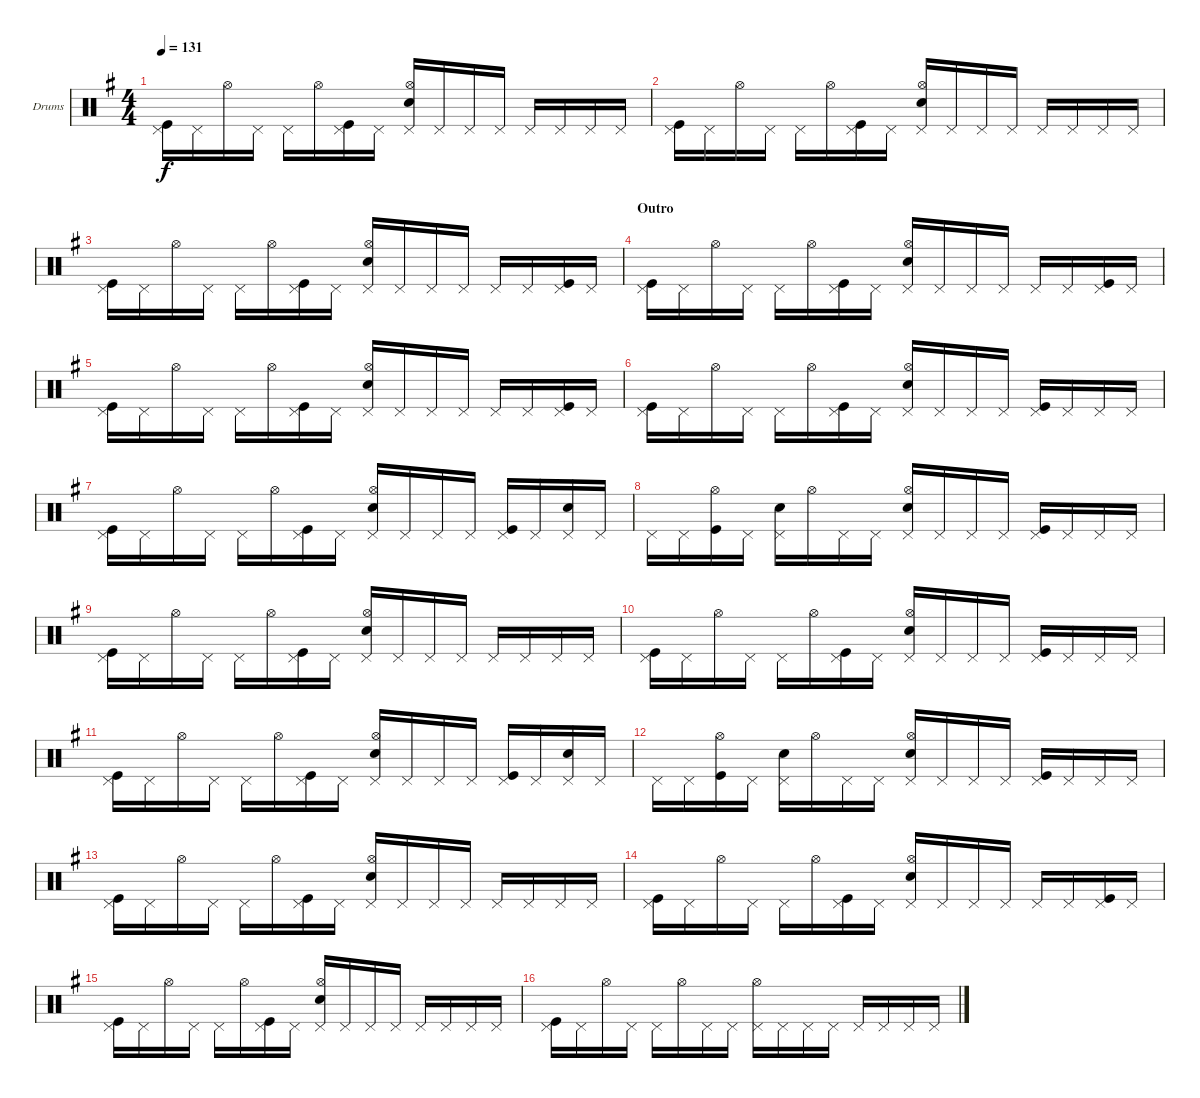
\bracketExtendMode groupsimilarinstruments
\firstSystemTrackNameOrientation horizontal
\otherSystemsTrackNameOrientation horizontal
\track ("Drumkit" "Drums") {instrument percussion}
\staff {score}
\articulation defaults
\ts (4 4)
\tempo 131
\clef neutral
\ks g
("Pedal Hi-Hat (hit)" "Kick (hit)").16{dy f} "Pedal Hi-Hat (hit)".16 "Hi-Hat (open)".16 "Pedal Hi-Hat (hit)".16 "Pedal Hi-Hat (hit)".16 "Hi-Hat (open)".16 ("Pedal Hi-Hat (hit)" "Kick (hit)").16 "Pedal Hi-Hat (hit)".16 ("Pedal Hi-Hat (hit)" "Hi-Hat (open)" "Snare (hit) 2").16 "Pedal Hi-Hat (hit)".16 "Pedal Hi-Hat (hit)".16 "Pedal Hi-Hat (hit)".16 "Pedal Hi-Hat (hit)".16 "Pedal Hi-Hat (hit)".16 "Pedal Hi-Hat (hit)".16 "Pedal Hi-Hat (hit)".16 |
("Pedal Hi-Hat (hit)" "Kick (hit)").16 "Pedal Hi-Hat (hit)".16 "Hi-Hat (open)".16 "Pedal Hi-Hat (hit)".16 "Pedal Hi-Hat (hit)".16 "Hi-Hat (open)".16 ("Pedal Hi-Hat (hit)" "Kick (hit)").16 "Pedal Hi-Hat (hit)".16 ("Pedal Hi-Hat (hit)" "Hi-Hat (open)" "Snare (hit) 2").16 "Pedal Hi-Hat (hit)".16 "Pedal Hi-Hat (hit)".16 "Pedal Hi-Hat (hit)".16 "Pedal Hi-Hat (hit)".16 "Pedal Hi-Hat (hit)".16 "Pedal Hi-Hat (hit)".16 "Pedal Hi-Hat (hit)".16 |
("Pedal Hi-Hat (hit)" "Kick (hit)").16 "Pedal Hi-Hat (hit)".16 "Hi-Hat (open)".16 "Pedal Hi-Hat (hit)".16 "Pedal Hi-Hat (hit)".16 "Hi-Hat (open)".16 ("Pedal Hi-Hat (hit)" "Kick (hit)").16 "Pedal Hi-Hat (hit)".16 ("Pedal Hi-Hat (hit)" "Hi-Hat (open)" "Snare (hit) 2").16 "Pedal Hi-Hat (hit)".16 "Pedal Hi-Hat (hit)".16 "Pedal Hi-Hat (hit)".16 "Pedal Hi-Hat (hit)".16 "Pedal Hi-Hat (hit)".16 ("Pedal Hi-Hat (hit)" "Kick (hit)").16 "Pedal Hi-Hat (hit)".16 |
\section ("" "Outro")
("Pedal Hi-Hat (hit)" "Kick (hit)").16 "Pedal Hi-Hat (hit)".16 "Hi-Hat (open)".16 "Pedal Hi-Hat (hit)".16 "Pedal Hi-Hat (hit)".16 "Hi-Hat (open)".16 ("Pedal Hi-Hat (hit)" "Kick (hit)").16 "Pedal Hi-Hat (hit)".16 ("Pedal Hi-Hat (hit)" "Hi-Hat (open)" "Snare (hit) 2").16 "Pedal Hi-Hat (hit)".16 "Pedal Hi-Hat (hit)".16 "Pedal Hi-Hat (hit)".16 "Pedal Hi-Hat (hit)".16 "Pedal Hi-Hat (hit)".16 ("Pedal Hi-Hat (hit)" "Kick (hit)").16 "Pedal Hi-Hat (hit)".16 |
("Pedal Hi-Hat (hit)" "Kick (hit)").16 "Pedal Hi-Hat (hit)".16 "Hi-Hat (open)".16 "Pedal Hi-Hat (hit)".16 "Pedal Hi-Hat (hit)".16 "Hi-Hat (open)".16 ("Pedal Hi-Hat (hit)" "Kick (hit)").16 "Pedal Hi-Hat (hit)".16 ("Pedal Hi-Hat (hit)" "Hi-Hat (open)" "Snare (hit) 2").16 "Pedal Hi-Hat (hit)".16 "Pedal Hi-Hat (hit)".16 "Pedal Hi-Hat (hit)".16 "Pedal Hi-Hat (hit)".16 "Pedal Hi-Hat (hit)".16 ("Pedal Hi-Hat (hit)" "Kick (hit)").16 "Pedal Hi-Hat (hit)".16 |
("Pedal Hi-Hat (hit)" "Kick (hit)").16 "Pedal Hi-Hat (hit)".16 "Hi-Hat (open)".16 "Pedal Hi-Hat (hit)".16 "Pedal Hi-Hat (hit)".16 "Hi-Hat (open)".16 ("Pedal Hi-Hat (hit)" "Kick (hit)").16 "Pedal Hi-Hat (hit)".16 ("Pedal Hi-Hat (hit)" "Hi-Hat (open)" "Snare (hit) 2").16 "Pedal Hi-Hat (hit)".16 "Pedal Hi-Hat (hit)".16 "Pedal Hi-Hat (hit)".16 ("Pedal Hi-Hat (hit)" "Kick (hit)").16 "Pedal Hi-Hat (hit)".16 "Pedal Hi-Hat (hit)".16 "Pedal Hi-Hat (hit)".16 |
("Pedal Hi-Hat (hit)" "Kick (hit)").16 "Pedal Hi-Hat (hit)".16 "Hi-Hat (open)".16 "Pedal Hi-Hat (hit)".16 "Pedal Hi-Hat (hit)".16 "Hi-Hat (open)".16 ("Pedal Hi-Hat (hit)" "Kick (hit)").16 "Pedal Hi-Hat (hit)".16 ("Pedal Hi-Hat (hit)" "Hi-Hat (open)" "Snare (hit) 2").16 "Pedal Hi-Hat (hit)".16 "Pedal Hi-Hat (hit)".16 "Pedal Hi-Hat (hit)".16 ("Pedal Hi-Hat (hit)" "Kick (hit)").16 "Pedal Hi-Hat (hit)".16 ("Pedal Hi-Hat (hit)" "Snare (hit) 2").16 "Pedal Hi-Hat (hit)".16 |
"Pedal Hi-Hat (hit)".16 "Pedal Hi-Hat (hit)".16 ("Hi-Hat (open)" "Kick (hit)").16 "Pedal Hi-Hat (hit)".16 ("Pedal Hi-Hat (hit)" "Snare (hit) 2").16 "Hi-Hat (open)".16 "Pedal Hi-Hat (hit)".16 "Pedal Hi-Hat (hit)".16 ("Pedal Hi-Hat (hit)" "Hi-Hat (open)" "Snare (hit) 2").16 "Pedal Hi-Hat (hit)".16 "Pedal Hi-Hat (hit)".16 "Pedal Hi-Hat (hit)".16 ("Pedal Hi-Hat (hit)" "Kick (hit)").16 "Pedal Hi-Hat (hit)".16 "Pedal Hi-Hat (hit)".16 "Pedal Hi-Hat (hit)".16 |
("Pedal Hi-Hat (hit)" "Kick (hit)").16 "Pedal Hi-Hat (hit)".16 "Hi-Hat (open)".16 "Pedal Hi-Hat (hit)".16 "Pedal Hi-Hat (hit)".16 "Hi-Hat (open)".16 ("Pedal Hi-Hat (hit)" "Kick (hit)").16 "Pedal Hi-Hat (hit)".16 ("Pedal Hi-Hat (hit)" "Hi-Hat (open)" "Snare (hit) 2").16 "Pedal Hi-Hat (hit)".16 "Pedal Hi-Hat (hit)".16 "Pedal Hi-Hat (hit)".16 "Pedal Hi-Hat (hit)".16 "Pedal Hi-Hat (hit)".16 "Pedal Hi-Hat (hit)".16 "Pedal Hi-Hat (hit)".16 |
("Pedal Hi-Hat (hit)" "Kick (hit)").16 "Pedal Hi-Hat (hit)".16 "Hi-Hat (open)".16 "Pedal Hi-Hat (hit)".16 "Pedal Hi-Hat (hit)".16 "Hi-Hat (open)".16 ("Pedal Hi-Hat (hit)" "Kick (hit)").16 "Pedal Hi-Hat (hit)".16 ("Pedal Hi-Hat (hit)" "Hi-Hat (open)" "Snare (hit) 2").16 "Pedal Hi-Hat (hit)".16 "Pedal Hi-Hat (hit)".16 "Pedal Hi-Hat (hit)".16 ("Pedal Hi-Hat (hit)" "Kick (hit)").16 "Pedal Hi-Hat (hit)".16 "Pedal Hi-Hat (hit)".16 "Pedal Hi-Hat (hit)".16 |
("Pedal Hi-Hat (hit)" "Kick (hit)").16 "Pedal Hi-Hat (hit)".16 "Hi-Hat (open)".16 "Pedal Hi-Hat (hit)".16 "Pedal Hi-Hat (hit)".16 "Hi-Hat (open)".16 ("Pedal Hi-Hat (hit)" "Kick (hit)").16 "Pedal Hi-Hat (hit)".16 ("Pedal Hi-Hat (hit)" "Hi-Hat (open)" "Snare (hit) 2").16 "Pedal Hi-Hat (hit)".16 "Pedal Hi-Hat (hit)".16 "Pedal Hi-Hat (hit)".16 ("Pedal Hi-Hat (hit)" "Kick (hit)").16 "Pedal Hi-Hat (hit)".16 ("Pedal Hi-Hat (hit)" "Snare (hit) 2").16 "Pedal Hi-Hat (hit)".16 |
"Pedal Hi-Hat (hit)".16 "Pedal Hi-Hat (hit)".16 ("Hi-Hat (open)" "Kick (hit)").16 "Pedal Hi-Hat (hit)".16 ("Pedal Hi-Hat (hit)" "Snare (hit) 2").16 "Hi-Hat (open)".16 "Pedal Hi-Hat (hit)".16 "Pedal Hi-Hat (hit)".16 ("Pedal Hi-Hat (hit)" "Hi-Hat (open)" "Snare (hit) 2").16 "Pedal Hi-Hat (hit)".16 "Pedal Hi-Hat (hit)".16 "Pedal Hi-Hat (hit)".16 ("Pedal Hi-Hat (hit)" "Kick (hit)").16 "Pedal Hi-Hat (hit)".16 "Pedal Hi-Hat (hit)".16 "Pedal Hi-Hat (hit)".16 |
("Pedal Hi-Hat (hit)" "Kick (hit)").16 "Pedal Hi-Hat (hit)".16 "Hi-Hat (open)".16 "Pedal Hi-Hat (hit)".16 "Pedal Hi-Hat (hit)".16 "Hi-Hat (open)".16 ("Pedal Hi-Hat (hit)" "Kick (hit)").16 "Pedal Hi-Hat (hit)".16 ("Pedal Hi-Hat (hit)" "Hi-Hat (open)" "Snare (hit) 2").16 "Pedal Hi-Hat (hit)".16 "Pedal Hi-Hat (hit)".16 "Pedal Hi-Hat (hit)".16 "Pedal Hi-Hat (hit)".16 "Pedal Hi-Hat (hit)".16 "Pedal Hi-Hat (hit)".16 "Pedal Hi-Hat (hit)".16 |
("Pedal Hi-Hat (hit)" "Kick (hit)").16 "Pedal Hi-Hat (hit)".16 "Hi-Hat (open)".16 "Pedal Hi-Hat (hit)".16 "Pedal Hi-Hat (hit)".16 "Hi-Hat (open)".16 ("Pedal Hi-Hat (hit)" "Kick (hit)").16 "Pedal Hi-Hat (hit)".16 ("Pedal Hi-Hat (hit)" "Hi-Hat (open)" "Snare (hit) 2").16 "Pedal Hi-Hat (hit)".16 "Pedal Hi-Hat (hit)".16 "Pedal Hi-Hat (hit)".16 "Pedal Hi-Hat (hit)".16 "Pedal Hi-Hat (hit)".16 ("Pedal Hi-Hat (hit)" "Kick (hit)").16 "Pedal Hi-Hat (hit)".16 |
("Pedal Hi-Hat (hit)" "Kick (hit)").16 "Pedal Hi-Hat (hit)".16 "Hi-Hat (open)".16 "Pedal Hi-Hat (hit)".16 "Pedal Hi-Hat (hit)".16 "Hi-Hat (open)".16 ("Pedal Hi-Hat (hit)" "Kick (hit)").16 "Pedal Hi-Hat (hit)".16 ("Pedal Hi-Hat (hit)" "Hi-Hat (open)" "Snare (hit) 2").16 "Pedal Hi-Hat (hit)".16 "Pedal Hi-Hat (hit)".16 "Pedal Hi-Hat (hit)".16 "Pedal Hi-Hat (hit)".16 "Pedal Hi-Hat (hit)".16 "Pedal Hi-Hat (hit)".16 "Pedal Hi-Hat (hit)".16 |
("Pedal Hi-Hat (hit)" "Kick (hit)").16 "Pedal Hi-Hat (hit)".16 "Hi-Hat (open)".16 "Pedal Hi-Hat (hit)".16 "Pedal Hi-Hat (hit)".16 "Hi-Hat (open)".16 "Pedal Hi-Hat (hit)".16 "Pedal Hi-Hat (hit)".16 ("Pedal Hi-Hat (hit)" "Hi-Hat (open)").16 "Pedal Hi-Hat (hit)".16 "Pedal Hi-Hat (hit)".16 "Pedal Hi-Hat (hit)".16 "Pedal Hi-Hat (hit)".16 "Pedal Hi-Hat (hit)".16 "Pedal Hi-Hat (hit)".16 "Pedal Hi-Hat (hit)".16
